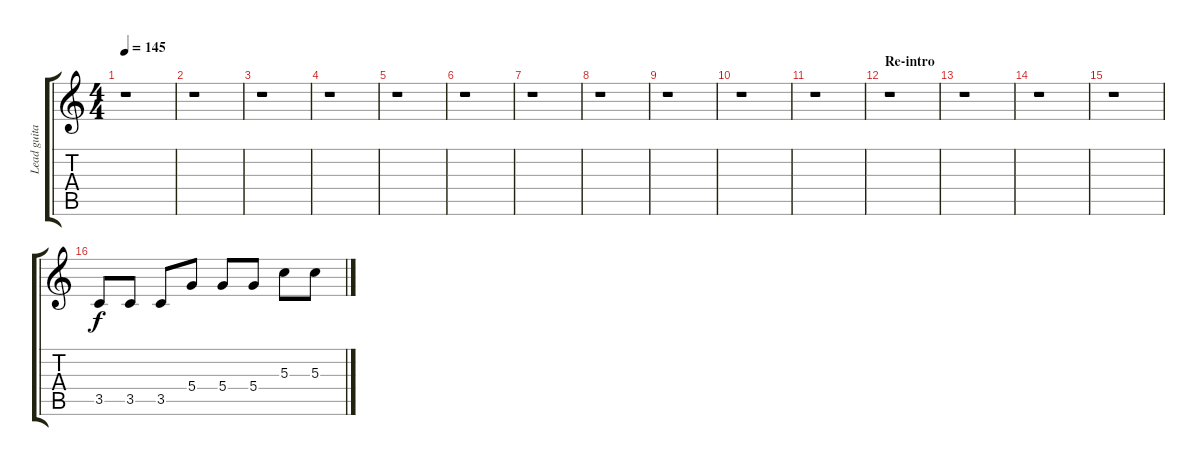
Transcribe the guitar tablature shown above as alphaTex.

\track ("Lead guitar" "Lead guita") {instrument overdrivenguitar}
\staff {score tabs}
\tuning (E4 B3 G3 D3 A2 E2) {hide}
\ts (4 4)
\tempo 145
\clef g2
\ks c
r.1{dy f} |
r.1 |
r.1 |
r.1 |
r.1 |
r.1 |
r.1 |
r.1 |
r.1 |
r.1 |
r.1 |
\section ("" "Re-intro")
r.1 |
r.1 |
r.1 |
r.1 |
3.5.8 3.5.8 3.5.8 5.4.8 5.4.8 5.4.8 5.3.8 5.3.8
